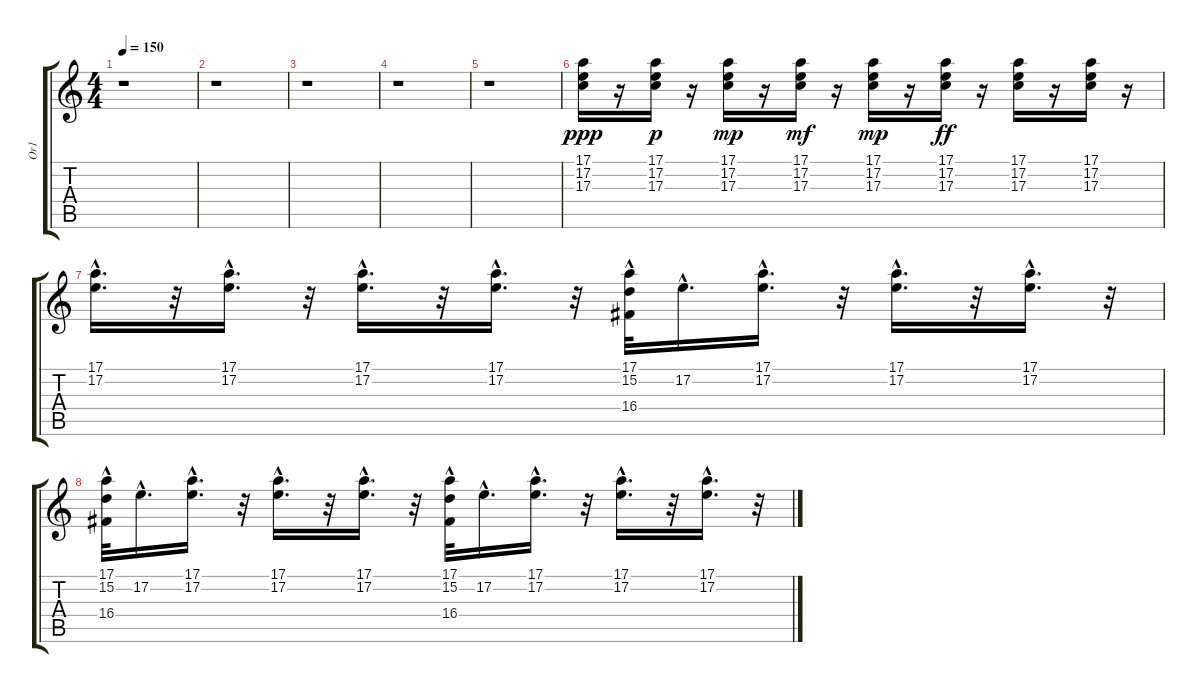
\track ("Or1" "Or1") {instrument drawbarorgan}
\staff {score tabs}
\tuning (E4 B3 G3 D3 A2 E2) {hide}
\ts (4 4)
\tempo 150
\clef g2
\ks c
r.1{dy ff} |
r.1 |
r.1 |
r.1 |
r.1 |
(17.1 17.2 17.3).16{dy ppp} r.16 (17.1 17.2 17.3).16{dy p} r.16 (17.1 17.2 17.3).16{dy mp} r.16 (17.1 17.2 17.3).16{dy mf} r.16 (17.1 17.2 17.3).16{dy mp} r.16 (17.1 17.2 17.3).16{dy ff} r.16 (17.1 17.2 17.3).16 r.16 (17.1 17.2 17.3).16 r.16 |
(17.1{hac} 17.2{hac}).16{d} r.32 (17.1{hac} 17.2{hac}).16{d} r.32 (17.1{hac} 17.2{hac}).16{d} r.32 (17.1{hac} 17.2{hac}).16{d} r.32 (17.1{hac} 15.2 16.4).32 17.2{hac}.16{d} (17.1{hac} 17.2{hac}).16{d} r.32 (17.1{hac} 17.2{hac}).16{d} r.32 (17.1{hac} 17.2{hac}).16{d} r.32 |
(17.1{hac} 15.2 16.4).32 17.2{hac}.16{d} (17.1{hac} 17.2{hac}).16{d} r.32 (17.1{hac} 17.2{hac}).16{d} r.32 (17.1{hac} 17.2{hac}).16{d} r.32 (17.1{hac} 15.2 16.4).32 17.2{hac}.16{d} (17.1{hac} 17.2{hac}).16{d} r.32 (17.1{hac} 17.2{hac}).16{d} r.32 (17.1{hac} 17.2{hac}).16{d} r.32
